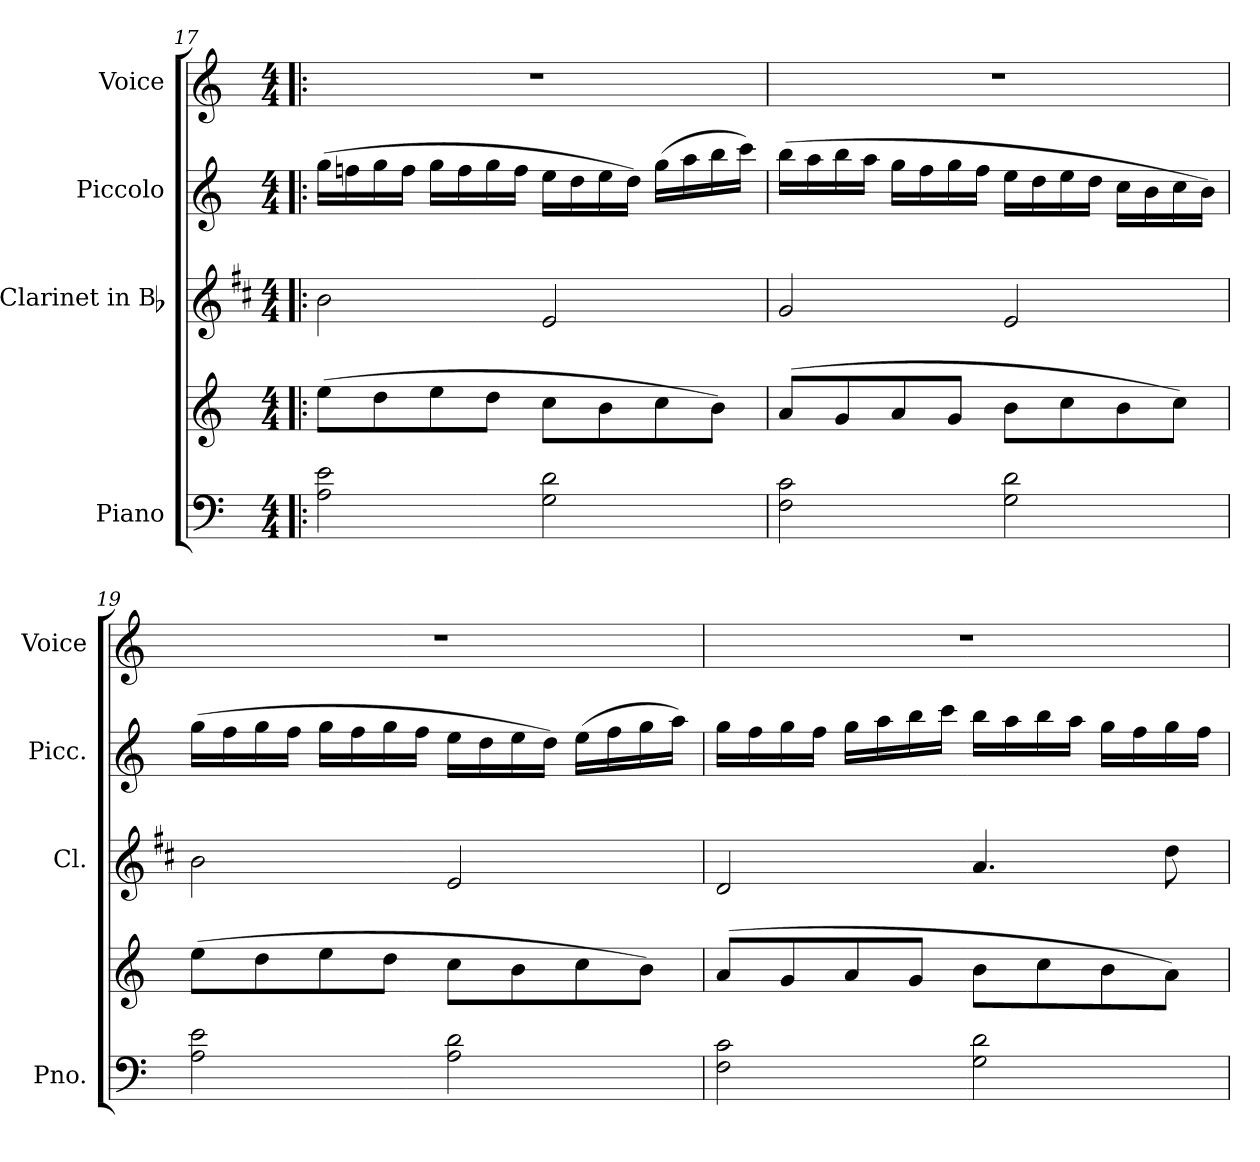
**kern	**kern	**kern	**kern	**kern
*part4	*part4	*part3	*part2	*part1
*staff5	*staff4	*staff3	*staff2	*staff1
*I"Piano	*	*I"Clarinet in Bb	*I"Piccolo	*I"Voice
*I'Pno.	*	*I'Cl.	*I'Picc.	*I'Voice
!!LO:LB:g=z
*clefF4	*clefG2	*clefG2	*clefG2	*clefG2
*	*	*ITrd1c2	*ITrd-7c-12	*
*k[]	*k[]	*k[]	*k[]	*k[]
*C:	*C:	*C:	*C:	*C:
*M4/4	*M4/4	*M4/4	*M4/4	*M4/4
=17!|:	=17!|:	=17!|:	=17!|:	=17!|:
2Ai\ 2ei	(8eei\L	2ai\	(16gggi\LL	1r
.	.	.	16fffni\	.
.	8ddi\	.	16gggi\	.
.	.	.	16fffi\JJ	.
.	8eei\	.	16gggi\LL	.
.	.	.	16fffi\	.
.	8ddi\J	.	16gggi\	.
.	.	.	16fffi\JJ	.
2Gi\ 2di	8cci\L	2di/	16eeei\LL	.
.	.	.	16dddi\	.
.	8bi\	.	16eeei\	.
.	.	.	16dddi\JJ)	.
.	8cci\	.	(16gggi\LL	.
.	.	.	16aaai\	.
.	8bi\J)	.	16bbbi\	.
.	.	.	16cccci\JJ)	.
=18	=18	=18	=18	=18
2Fi\ 2ci	(8ai/L	2fi/	(16bbbi\LL	1r
.	.	.	16aaai\	.
.	8gi/	.	16bbbi\	.
.	.	.	16aaai\JJ	.
.	8ai/	.	16gggi\LL	.
.	.	.	16fffi\	.
.	8gi/J	.	16gggi\	.
.	.	.	16fffi\JJ	.
2Gi\ 2di	8bi\L	2di/	16eeei\LL	.
.	.	.	16dddi\	.
.	8cci\	.	16eeei\	.
.	.	.	16dddi\JJ	.
.	8bi\	.	16ccci\LL	.
.	.	.	16bbi\	.
.	8cci\J)	.	16ccci\	.
.	.	.	16bbi\JJ)	.
=19	=19	=19	=19	=19
2Ai\ 2ei	(8eei\L	2ai\	(16gggi\LL	1r
.	.	.	16fffi\	.
.	8ddi\	.	16gggi\	.
.	.	.	16fffi\JJ	.
.	8eei\	.	16gggi\LL	.
.	.	.	16fffi\	.
.	8ddi\J	.	16gggi\	.
.	.	.	16fffi\JJ	.
2Ai\ 2di	8cci\L	2di/	16eeei\LL	.
.	.	.	16dddi\	.
.	8bi\	.	16eeei\	.
.	.	.	16dddi\JJ)	.
.	8cci\	.	(16eeei\LL	.
.	.	.	16fffi\	.
.	8bi\J)	.	16gggi\	.
.	.	.	16aaai\JJ)	.
!!LO:PB:g=z
=20	=20	=20	=20	=20
2Fi\ 2ci	(8ai/L	2ci/	16gggi\LL	1r
.	.	.	16fffi\	.
.	8gi/	.	16gggi\	.
.	.	.	16fffi\JJ	.
.	8ai/	.	16gggi\LL	.
.	.	.	16aaai\	.
.	8gi/J	.	16bbbi\	.
.	.	.	16cccci\JJ	.
2Gi\ 2di	8bi\L	4.gi/	16bbbi\LL	.
.	.	.	16aaai\	.
.	8cci\	.	16bbbi\	.
.	.	.	16aaai\JJ	.
.	8bi\	.	16gggi\LL	.
.	.	.	16fffi\	.
.	8ai\J)	8cci\	16gggi\	.
.	.	.	16fffi\JJ	.
=	=	=	=	=
*-	*-	*-	*-	*-
